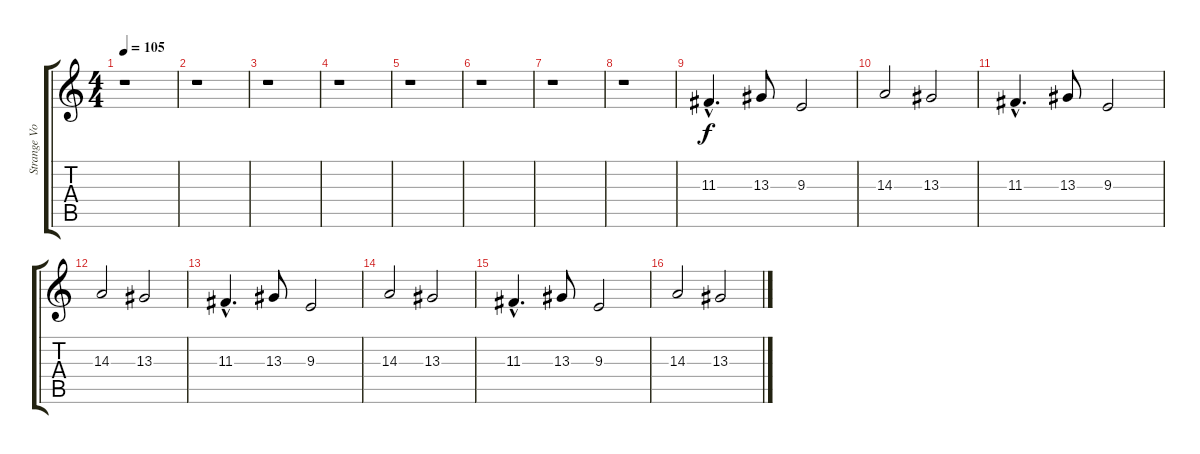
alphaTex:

\track ("Strange Voices..." "Strange Vo") {instrument choiraahs}
\staff {score tabs}
\tuning (E4 B3 G3 D3 A2 E2) {hide}
\ts (4 4)
\tempo 105
\clef g2
\ks c
r.1{dy f} |
r.1 |
r.1 |
r.1 |
r.1 |
r.1 |
r.1 |
r.1 |
11.3{hac}.4{d} 13.3.8 9.3.2 |
14.3.2 13.3.2 |
11.3{hac}.4{d} 13.3.8 9.3.2 |
14.3.2 13.3.2 |
11.3{hac}.4{d} 13.3.8 9.3.2 |
14.3.2 13.3.2 |
11.3{hac}.4{d} 13.3.8 9.3.2 |
14.3.2 13.3.2
